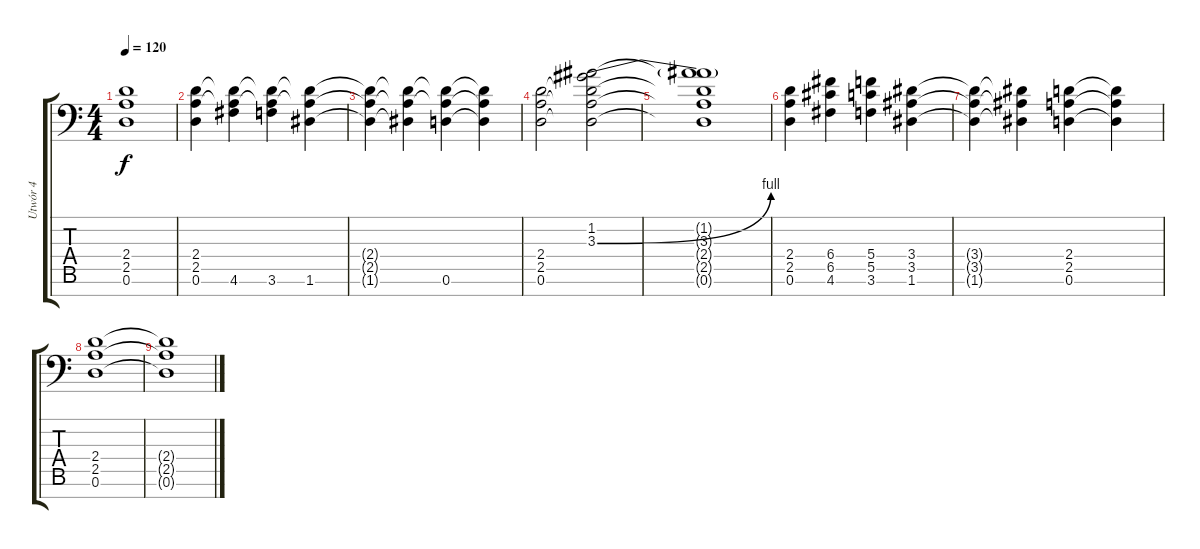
\track ("Utwór 4" "Utwór 4") {mute instrument overdrivenguitar}
\staff {score tabs}
\tuning (D4 A3 F3 C3 G2 D2 A1) {hide}
\ts (4 4)
\tempo 120
\clef f4
\ks c
(2.4{t} 2.5{t} 0.6{t}).1{dy f} |
(2.4 2.5 0.6).4 (2.4{t} 2.5{t} 4.6).4 (2.4{t} 2.5{t} 3.6).4 (2.4{t} 2.5{t} 1.6).4 |
(2.4{t} 2.5{t} 1.6{t}).4 (2.4{t} 2.5{t} 1.6{t}).4 (2.4{t} 2.5{t} 0.6).4 (2.4{t} 2.5{t} 0.6{t}).4 |
(2.4 2.5 0.6).2 (1.2 3.3{be (bend 0 0 60 4)} 2.4{t} 2.5{t} 0.6{t}).2 |
(1.2{t} 3.3{t} 2.4{t} 2.5{t} 0.6{t}).1 |
(2.4 2.5 0.6).4 (6.4 6.5 4.6).4 (5.4 5.5 3.6).4 (3.4 3.5 1.6).4 |
(3.4{t} 3.5{t} 1.6{t}).4 (3.4{t} 3.5{t} 1.6{t}).4 (2.4 2.5 0.6).4 (2.4{t} 2.5{t} 0.6{t}).4 |
(2.4 2.5 0.6).1 |
(2.4{t} 2.5{t} 0.6{t}).1
